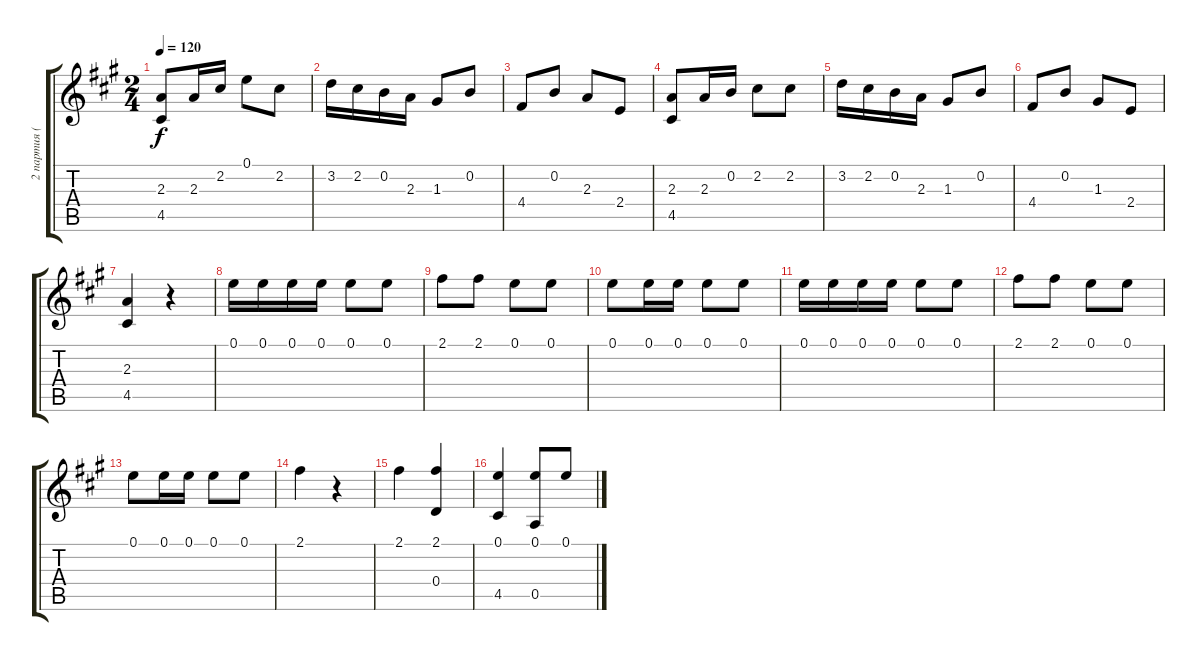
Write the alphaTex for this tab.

\track ("2 партия (Guitar 2)" "2 партия (") {instrument acousticguitarnylon}
\staff {score tabs}
\tuning (E4 B3 G3 D3 A2 E2) {hide}
\ts (2 4)
\tempo 120
\clef g2
\ks a
(2.3 4.5).8{dy f} 2.3.16 2.2.16 0.1.8 2.2.8 |
3.2.16 2.2.16 0.2.16 2.3.16 1.3.8 0.2.8 |
4.4.8 0.2.8 2.3.8 2.4.8 |
(2.3 4.5).8 2.3.16 0.2.16 2.2.8 2.2.8 |
3.2.16 2.2.16 0.2.16 2.3.16 1.3.8 0.2.8 |
4.4.8 0.2.8 1.3.8 2.4.8 |
(2.3 4.5).4 r.4 |
0.1.16 0.1.16 0.1.16 0.1.16 0.1.8 0.1.8 |
2.1.8 2.1.8 0.1.8 0.1.8 |
0.1.8 0.1.16 0.1.16 0.1.8 0.1.8 |
0.1.16 0.1.16 0.1.16 0.1.16 0.1.8 0.1.8 |
2.1.8 2.1.8 0.1.8 0.1.8 |
0.1.8 0.1.16 0.1.16 0.1.8 0.1.8 |
2.1.4 r.4 |
2.1.4 (2.1 0.4).4 |
(0.1 4.5).4 (0.1 0.5).8 0.1.8
